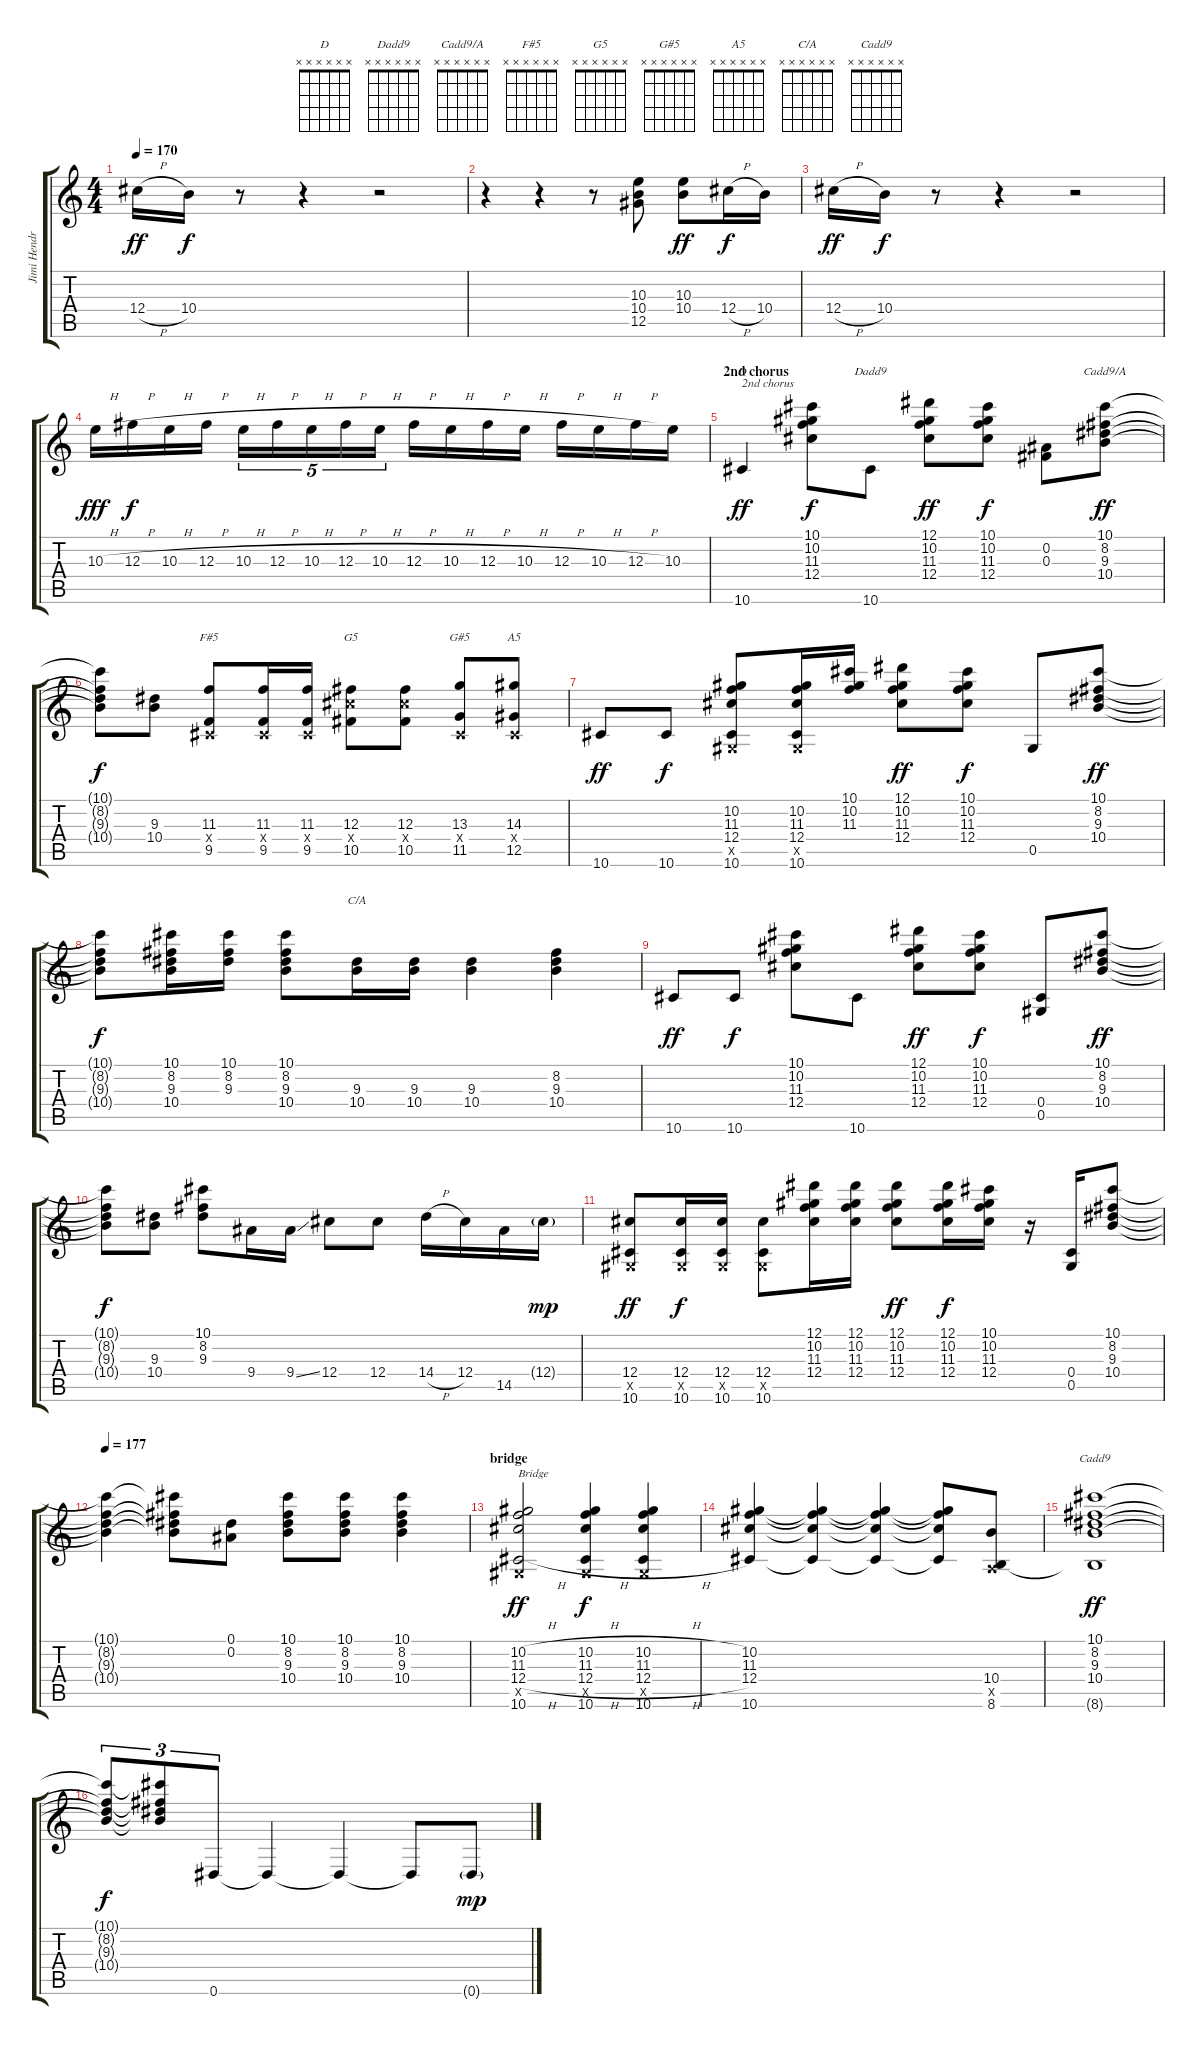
\track ("Jimi Hendrix - Guitar" "Jimi Hendr") {instrument overdrivenguitar}
\staff {score tabs}
\tuning (Eb4 Bb3 Gb3 Db3 Ab2 Eb2) {hide}
\chord ("D" x x x x x x) {firstfret 0}
\chord ("Dadd9" x x x x x x) {firstfret 0}
\chord ("Cadd9/A" x x x x x x) {firstfret 0}
\chord ("F#5" x x x x x x) {firstfret 0}
\chord ("G5" x x x x x x) {firstfret 0}
\chord ("G#5" x x x x x x) {firstfret 0}
\chord ("A5" x x x x x x) {firstfret 0}
\chord ("C/A" x x x x x x) {firstfret 0}
\chord ("Cadd9" x x x x x x) {firstfret 0}
\ts (4 4)
\tempo 170
\clef g2
\ks c
12.4{h}.16{dy ff} 10.4.16{dy f} r.8 r.4 r.2 |
r.4 r.4 r.8 (10.3 10.4 12.5).8 (10.3 10.4).8{dy ff} 12.4{h}.16{dy f} 10.4.16 |
12.4{h}.16{dy ff} 10.4.16{dy f} r.8 r.4 r.2 |
10.3{h}.16{dy fff} 12.3{h}.16{dy f} 10.3{h}.16 12.3{h}.16 10.3{h}.16{tu (5 4)} 12.3{h}.16{tu (5 4)} 10.3{h}.16{tu (5 4)} 12.3{h}.16{tu (5 4)} 10.3{h}.16{tu (5 4)} 12.3{h}.16 10.3{h}.16 12.3{h}.16 10.3{h}.16 12.3{h}.16 10.3{h}.16 12.3{h}.16 10.3.16 |
\section ("" "2nd chorus")
10.6.4{ch "D" txt "2nd chorus" dy ff} (10.1 10.2 11.3 12.4).8{dy f} 10.6.8{ch "Dadd9"} (12.1 10.2 11.3 12.4).8{dy ff} (10.1 10.2 11.3 12.4).8{dy f} (0.2 0.3).8 (10.1 8.2 9.3 10.4).8{ch "Cadd9/A" dy ff} |
(10.1{t} 8.2{t} 9.3{t} 10.4{t}).8{dy f} (9.3 10.4).8 (11.3 0.4{x} 9.5).8{ch "F#5"} (11.3 0.4{x} 9.5).16 (11.3 0.4{x} 9.5).16 (12.3 12.4{x} 10.5).8{ch "G5"} (12.3 12.4{x} 10.5).8 (13.3 0.4{x} 11.5).8{ch "G#5"} (14.3 0.4{x} 12.5).8{ch "A5"} |
10.6.8{dy ff} 10.6.8{dy f} (10.2 11.3 12.4 0.5{x} 10.6).8 (10.2 11.3 12.4 0.5{x} 10.6).16 (10.1 10.2 11.3).16 (12.1 10.2 11.3 12.4).8{dy ff} (10.1 10.2 11.3 12.4).8{dy f} 0.5.8 (10.1 8.2 9.3 10.4).8{dy ff} |
(10.1{t} 8.2{t} 9.3{t} 10.4{t}).8{dy f} (10.1 8.2 9.3 10.4).16 (10.1 8.2 9.3).16 (10.1 8.2 9.3 10.4).8 (9.3 10.4).16{ch "C/A"} (9.3 10.4).16 (9.3 10.4).4 (8.2 9.3 10.4).4 |
10.6.8{dy ff} 10.6.8{dy f} (10.1 10.2 11.3 12.4).8 10.6.8 (12.1 10.2 11.3 12.4).8{dy ff} (10.1 10.2 11.3 12.4).8{dy f} (0.4 0.5).8 (10.1 8.2 9.3 10.4).8{dy ff} |
(10.1{t} 8.2{t} 9.3{t} 10.4{t}).8{dy f} (9.3 10.4).8 (10.1 8.2 9.3).8 9.4.16 9.4{ss}.16 12.4.8 12.4.8 14.4{h}.16 12.4.16 14.5.16 12.4{g}.16{dy mp} |
(12.4 0.5{x} 10.6).8{dy ff} (12.4 0.5{x} 10.6).16{dy f} (12.4 0.5{x} 10.6).16 (12.4 0.5{x} 10.6).8 (12.1 10.2 11.3 12.4).16 (12.1 10.2 11.3 12.4).16 (12.1 10.2 11.3 12.4).8{dy ff} (12.1 10.2 11.3 12.4).16{dy f} (10.1 10.2 11.3 12.4).16 r.16 (0.4 0.5).16 (10.1 8.2 9.3 10.4).8 |
\tempo 177
(10.1{t} 8.2{t} 9.3{t} 10.4{t}).4 (10.1{t} 8.2{t} 9.3{t} 10.4{t}).8 (0.1 0.2).8 (10.1 8.2 9.3 10.4).8 (10.1 8.2 9.3 10.4).8 (10.1 8.2 9.3 10.4).4 |
\section ("" "bridge")
(10.2{h} 11.3{h} 12.4{h} 0.5{x} 10.6{h}).2{txt "Bridge" dy ff} (10.2{h} 11.3{h} 12.4{h} 0.5{x} 10.6{h}).4{dy f} (10.2{h} 11.3{h} 12.4{h} 0.5{x} 10.6{h}).4 |
(10.2 11.3 12.4 10.6).4 (10.2{t} 11.3{t} 12.4{t} 10.6{t}).4 (10.2{t} 11.3{t} 12.4{t} 10.6{t}).4 (10.2{t} 11.3{t} 12.4{t} 10.6{t}).8 (10.4 1.5{x} 8.6).8 |
(10.1 8.2 9.3 10.4 8.6{t}).1{ch "Cadd9" dy ff} |
(10.1{t} 8.2{t} 9.3{t} 10.4{t}).8{tu (3 2) dy f} (10.1{t} 8.2{t} 9.3{t} 10.4{t}).8{tu (3 2)} 0.6.8{tu (3 2)} 0.6{t}.4 0.6{t}.4 0.6{t}.8 0.6{g}.8{dy mp}
